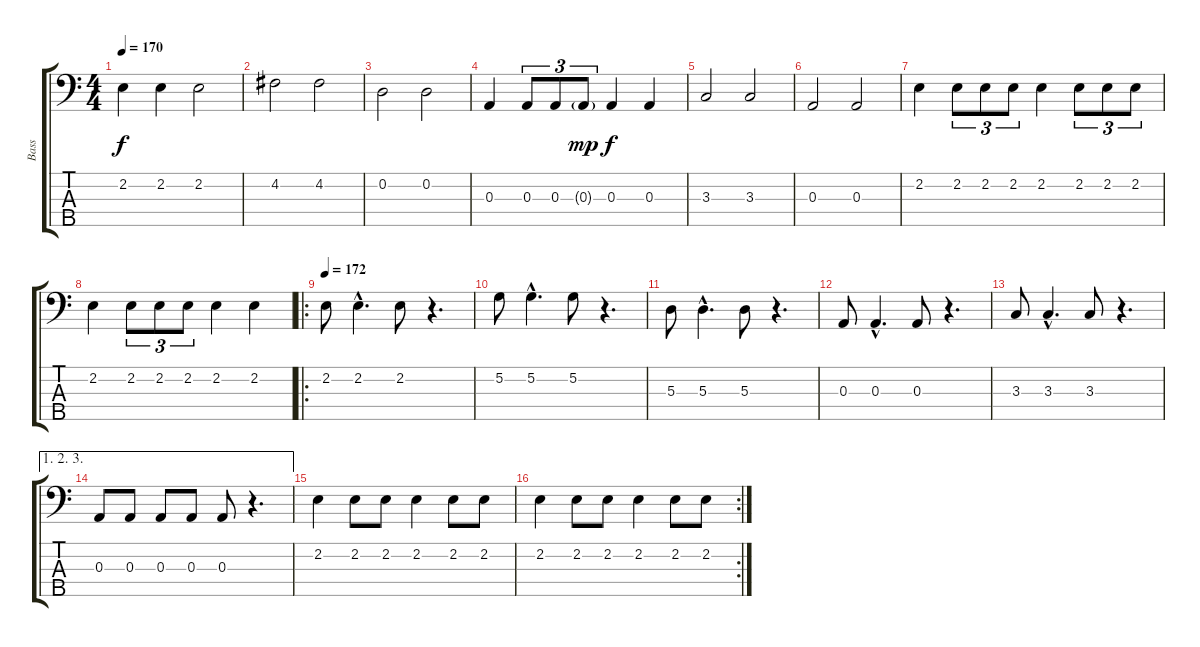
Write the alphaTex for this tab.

\track ("Bass" "Bass") {instrument electricbassfinger}
\staff {score tabs}
\tuning (G2 D2 A1 E1 B0) {hide}
\ts (4 4)
\tempo 170
\clef f4
\ks c
2.2.4{dy f} 2.2.4 2.2.2 |
4.2.2 4.2.2 |
0.2.2 0.2.2 |
0.3.4 0.3.8{tu (3 2)} 0.3.8{tu (3 2)} 0.3{g}.8{tu (3 2) dy mp} 0.3.4{dy f} 0.3.4 |
3.3.2 3.3.2 |
0.3.2 0.3.2 |
2.2.4 2.2.8{tu (3 2)} 2.2.8{tu (3 2)} 2.2.8{tu (3 2)} 2.2.4 2.2.8{tu (3 2)} 2.2.8{tu (3 2)} 2.2.8{tu (3 2)} |
2.2.4 2.2.8{tu (3 2)} 2.2.8{tu (3 2)} 2.2.8{tu (3 2)} 2.2.4 2.2.4 |
\ro
\tempo 172
2.2.8 2.2{hac}.4{d} 2.2.8 r.4{d} |
5.2.8 5.2{hac}.4{d} 5.2.8 r.4{d} |
5.3.8 5.3{hac}.4{d} 5.3.8 r.4{d} |
0.3.8 0.3{hac}.4{d} 0.3.8 r.4{d} |
3.3.8 3.3{hac}.4{d} 3.3.8 r.4{d} |
\ae (1 2 3)
0.3.8 0.3.8 0.3.8 0.3.8 0.3.8 r.4{d} |
2.2.4 2.2.8 2.2.8 2.2.4 2.2.8 2.2.8 |
\rc 2
2.2.4 2.2.8 2.2.8 2.2.4 2.2.8 2.2.8
